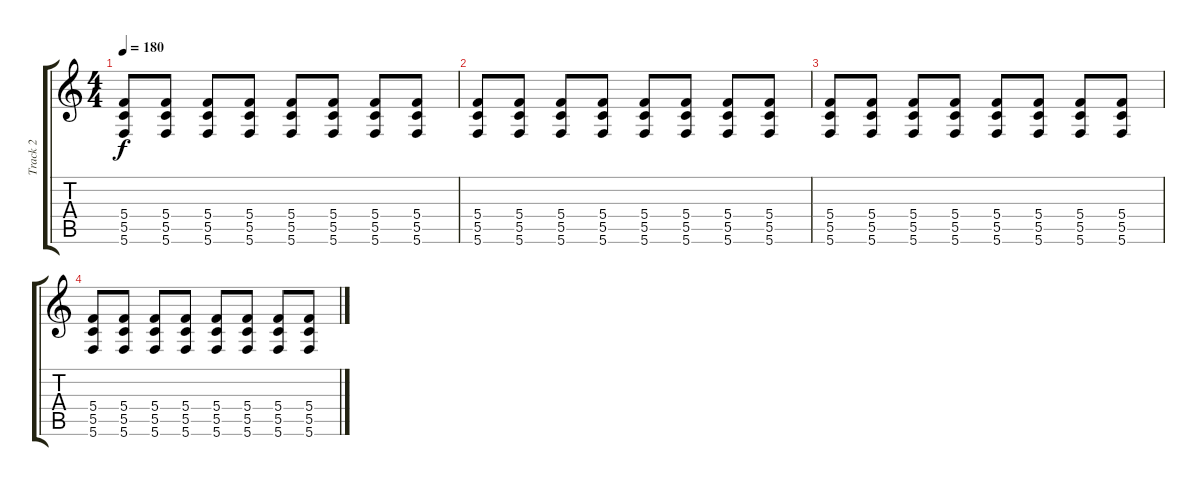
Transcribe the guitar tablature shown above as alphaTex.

\track ("Track 2" "Track 2") {instrument distortionguitar}
\staff {score tabs}
\tuning (D4 A3 F3 C3 G2 C2) {hide}
\ts (4 4)
\tempo 180
\clef g2
\ks c
(5.4 5.5 5.6).8{dy f} (5.4 5.5 5.6).8 (5.4 5.5 5.6).8 (5.4 5.5 5.6).8 (5.4 5.5 5.6).8 (5.4 5.5 5.6).8 (5.4 5.5 5.6).8 (5.4 5.5 5.6).8 |
(5.4 5.5 5.6).8 (5.4 5.5 5.6).8 (5.4 5.5 5.6).8 (5.4 5.5 5.6).8 (5.4 5.5 5.6).8 (5.4 5.5 5.6).8 (5.4 5.5 5.6).8 (5.4 5.5 5.6).8 |
(5.4 5.5 5.6).8 (5.4 5.5 5.6).8 (5.4 5.5 5.6).8 (5.4 5.5 5.6).8 (5.4 5.5 5.6).8 (5.4 5.5 5.6).8 (5.4 5.5 5.6).8 (5.4 5.5 5.6).8 |
(5.4 5.5 5.6).8 (5.4 5.5 5.6).8 (5.4 5.5 5.6).8 (5.4 5.5 5.6).8 (5.4 5.5 5.6).8 (5.4 5.5 5.6).8 (5.4 5.5 5.6).8 (5.4 5.5 5.6).8
